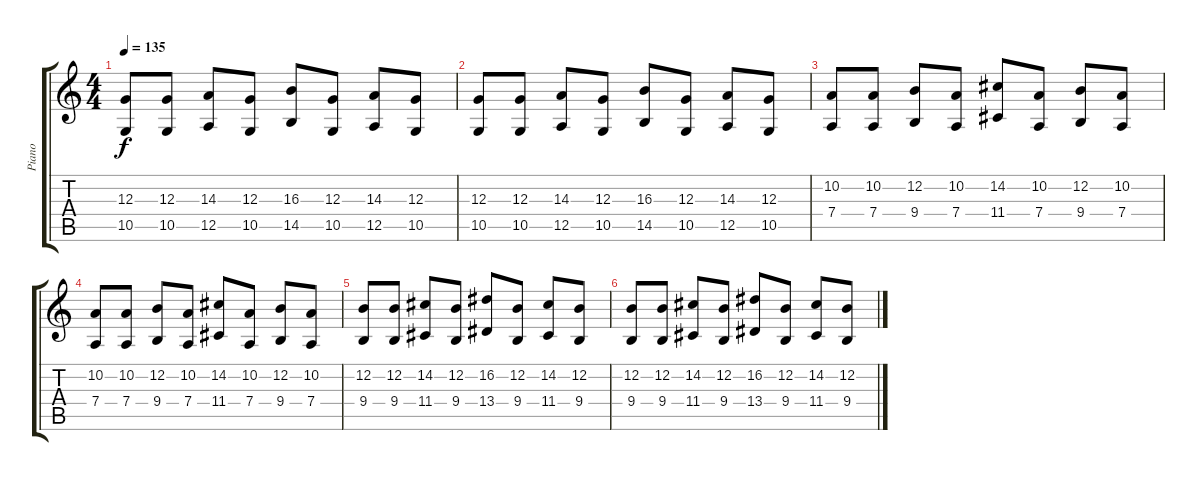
\track ("Piano" "Piano") {instrument electricgrandpiano}
\staff {score tabs}
\tuning (E4 B3 G3 D3 A2 E2) {hide}
\ts (4 4)
\tempo 135
\clef g2
\ks c
(12.3 10.5).8{dy f} (12.3 10.5).8 (14.3 12.5).8 (12.3 10.5).8 (16.3 14.5).8 (12.3 10.5).8 (14.3 12.5).8 (12.3 10.5).8 |
(12.3 10.5).8 (12.3 10.5).8 (14.3 12.5).8 (12.3 10.5).8 (16.3 14.5).8 (12.3 10.5).8 (14.3 12.5).8 (12.3 10.5).8 |
(10.2 7.4).8 (10.2 7.4).8 (12.2 9.4).8 (10.2 7.4).8 (14.2 11.4).8 (10.2 7.4).8 (12.2 9.4).8 (10.2 7.4).8 |
(10.2 7.4).8 (10.2 7.4).8 (12.2 9.4).8 (10.2 7.4).8 (14.2 11.4).8 (10.2 7.4).8 (12.2 9.4).8 (10.2 7.4).8 |
(12.2 9.4).8 (12.2 9.4).8 (14.2 11.4).8 (12.2 9.4).8 (16.2 13.4).8 (12.2 9.4).8 (14.2 11.4).8 (12.2 9.4).8 |
(12.2 9.4).8 (12.2 9.4).8 (14.2 11.4).8 (12.2 9.4).8 (16.2 13.4).8 (12.2 9.4).8 (14.2 11.4).8 (12.2 9.4).8
